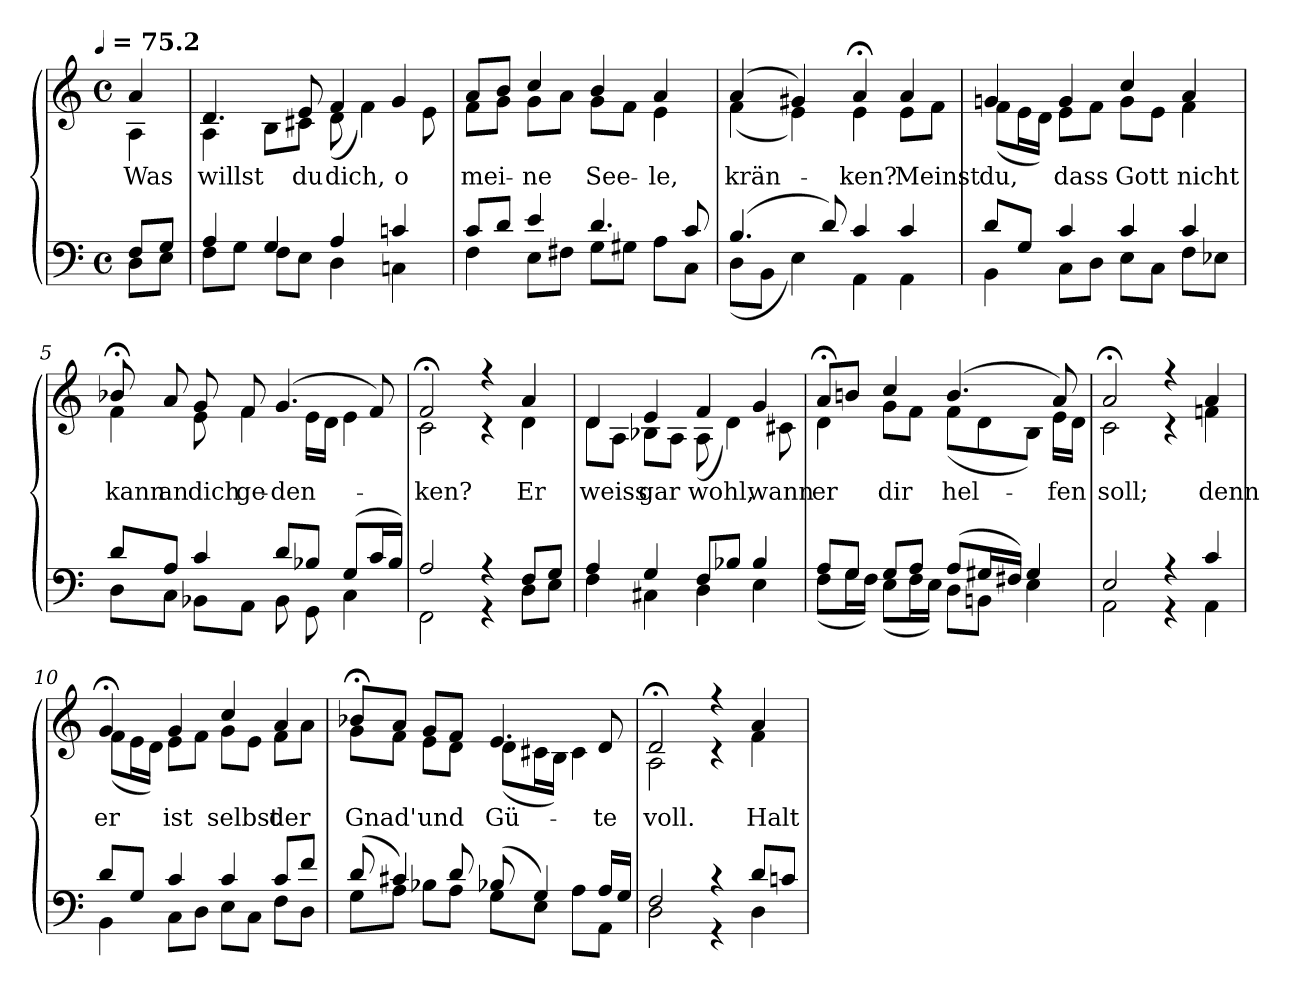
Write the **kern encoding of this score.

**kern	**kern	**text	**dynam
*part1	*part1	*part1	*part1
*staff2	*staff1	*staff1	*staff1/2
*clefF4	*clefG2	*	*
!!LO:TX:omd:t=[quarter] = 75.2
*M4/4	*M4/4	*	*
*met(c)	*met(c)	*	*
*MM75	*MM75	*	*
=	=	=	=
*^	*^	*	*
8FL	8DL	4a	4A	Was	.
8GJ	8EJ	.	.	.	.
=1	=1	=1	=1	=1	=1
4A	8FL	4.d	4A	willst	.
.	8GJ	.	.	.	.
4G	8FL	.	8BL	.	.
.	8EJ	8e	8c#XJ	du	♩ = 73
4A	4D	4f	(8d	dich,	.
.	.	.	4f)	.	.
4cn	4Cn	4g	.	o	.
.	.	.	8e	.	.
=2	=2	=2	=2	=2	=2
*	*	*MM74	*	*	*
8cL	4F	8aL	8fL	mei-	.
8dJ	.	8bJ	8gJ	.	.
4e	8EL	4cc	8gL	-ne	.
.	8F#XJ	.	8aJ	.	.
4.d	8GL	4b	8gL	See-	♩ = 73
.	8G#XJ	.	8fJ	.	.
.	8AL	4a	4e	-le,	♩ = 72
8c	8CJ	.	.	.	.
=3	=3	=3	=3	=3	=3
*	*	*MM70	*	*	*
(4.B	(8DL	(4a	(4f	krän-	.
.	8BBJ	.	.	.	.
.	4E)	4g#X)	4e)	.	♩ = 66.2
8d)	.	.	.	.	.
4c	4AA	4a;<	4e	-ken?	.
4c	4AA	4a	8eL	Meinst	♩ = 73
.	.	.	8fJ	.	.
=4	=4	=4	=4	=4	=4
*	*	*MM72	*	*	*
8dL	4BB	4gn	(8fL	du,	.
8GJ	.	.	16eL	.	.
.	.	.	16dJJ)	.	.
4c	8CL	4g	8eL	dass	♩ = 74
.	8DJ	.	8fJ	.	.
4c	8EL	4cc	8gL	Gott	.
.	8CJ	.	8eJ	.	.
4c	8FL	4a	4f	nicht	♩ = 73
.	8E-XJ	.	.	.	.
!!LO:LB:g=z	!!
=5	=5	=5	=5	=5	=5
8dL	8DL	8b-X;<	4f	kann	.
8AJ	8CJ	8a	.	an	.
4c	8BB-XL	8g	8e	dich	.
.	8AAJ	8f	4f	ge-	.
8dL	8BB-	(4.g	.	-den-	♩ = 72
8B-XJ	8GG	.	16eLL	.	.
.	.	.	16dJJ	.	.
(8GL	4C	.	4e	.	.
16cL	.	8f)	.	.	.
16B-JJ)	.	.	.	.	.
=6	=6	=6	=6	=6	=6
*	*	*MM71	*	*	*
2A	2FF	2f;<	2c	-ken?	.
4r	4r	4r	4r	.	.
8FL	8DL	4a	4d	Er	♩ = 73
8GJ	8EJ	.	.	.	.
=7	=7	=7	=7	=7	=7
4A	4F	4d	8dL	weiss	.
.	.	.	8AJ	.	.
4G	4C#X	4e	8B-XL	gar	.
.	.	.	8AJ	.	.
8FL	4D	4f	(8A	wohl,	.
8B-XJ	.	.	4d)	.	.
4B-	4E	4g	.	wann	.
.	.	.	8c#X	.	.
=8	=8	=8	=8	=8	=8
8AL	(8FL	8a;<L	4d	er	.
8GJ	16GL	8bnJ	.	.	.
.	16FJJ)	.	.	.	.
8GL	(8EL	4cc	8gL	dir	.
8AJ	16FL	.	8fJ	.	.
.	16EJJ)	.	.	.	.
(8AL	8DL	(4.b	(8fL	hel-	♩ = 69
16G#XL	8BBnJ	.	8d	.	.
16F#XJJ)	.	.	.	.	.
4G#	4E	.	8BJ)	.	.
.	.	8a)	16eLL	-fen	♩ = 63
.	.	.	16dJJ	.	.
!!LO:LB:g=z	!!
=9	=9	=9	=9	=9	=9
*	*	*MM70	*	*	*
2E	2AA	2a;<	2c	soll;	.
4r	4r	4r	4r	.	.
4c	4AA	4a	4fn	denn	.
=10	=10	=10	=10	=10	=10
8dL	4BB	4g;<	(8fL	er	.
8GJ	.	.	16eL	.	.
.	.	.	16dJJ)	.	.
4c	8CL	4g	8eL	ist	♩ = 72
.	8DJ	.	8fJ	.	.
4c	8EL	4cc	8gL	selbst	.
.	8CJ	.	8eJ	.	.
8cL	8FL	4a	8fL	der	.
8fJ	8DJ	.	8aJ	.	.
=11	=11	=11	=11	=11	=11
(8d	8GL	8b-X;<L	8gL	Gnad'	.
4c#X)	8AJ	8aJ	8fJ	.	.
.	8B-XL	8gL	8eL	und	.
8d	8AJ	8fJ	8dJ	.	.
(8B-X	8GL	4.e	(8dL	Gü-	♩ = 70
4G)	8EJ	.	16c#XL	.	.
.	.	.	16BJJ)	.	.
.	8AL	.	4c#	.	.
16ALL	8AAJ	8d	.	-te	.
16GJJ	.	.	.	.	.
=12	=12	=12	=12	=12	=12
2F	2D	2d;<	2A	voll.	.
4r	4r	4r	4r	.	.
8dL	4D	4a	4f	Halt	♩ = 70
8cnJ	.	.	.	.	.
*v	*v	*	*	*	*
*	*v	*v	*	*
=	=	=	=
*-	*-	*-	*-
